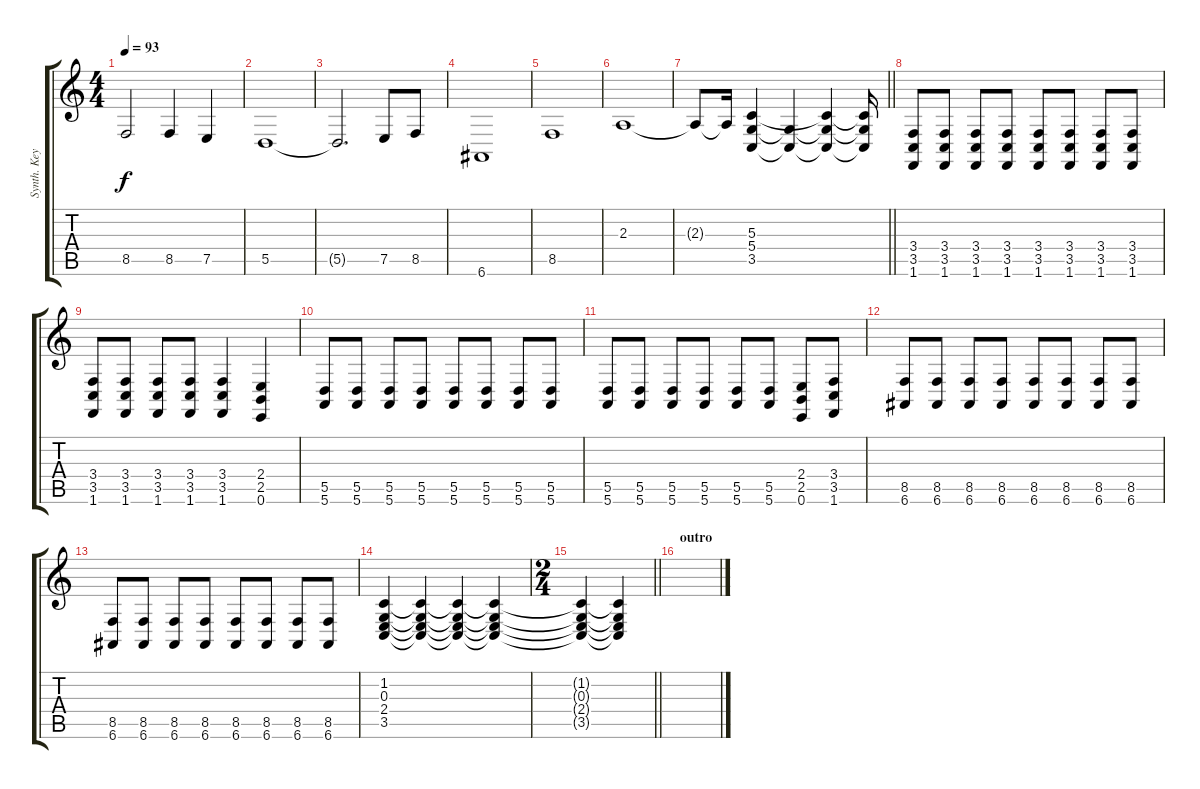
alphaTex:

\track ("Synth. Keyboard" "Synth. Key") {instrument synthbrass1}
\staff {score tabs}
\tuning (E4 B3 G3 D3 A2 E2) {hide}
\ts (4 4)
\tempo 93
\clef g2
\ks c
8.5{t}.2{dy f} 8.5.4 7.5.4 |
5.5.1 |
5.5{t}.2{d} 7.5.8 8.5.8 |
6.6.1 |
8.5.1 |
2.3.1 |
\barLineRight lightlight
2.3{t}.8 2.3{t}.16{volume 4} (5.3 5.4 3.5).4{volume 12} (5.4{t} 3.5{t}).4 (5.3{t} 5.4{t} 3.5{t}).4 (5.3{t} 5.4{t} 3.5{t}).16 |
(3.4 3.5 1.6).8{volume 8} (3.4 3.5 1.6).8 (3.4 3.5 1.6).8 (3.4 3.5 1.6).8 (3.4 3.5 1.6).8 (3.4 3.5 1.6).8 (3.4 3.5 1.6).8 (3.4 3.5 1.6).8 |
(3.4 3.5 1.6).8 (3.4 3.5 1.6).8 (3.4 3.5 1.6).8 (3.4 3.5 1.6).8 (3.4 3.5 1.6).4 (2.4 2.5 0.6).4 |
(5.5 5.6).8 (5.5 5.6).8 (5.5 5.6).8 (5.5 5.6).8 (5.5 5.6).8 (5.5 5.6).8 (5.5 5.6).8 (5.5 5.6).8 |
(5.5 5.6).8 (5.5 5.6).8 (5.5 5.6).8 (5.5 5.6).8 (5.5 5.6).8 (5.5 5.6).8 (2.4 2.5 0.6).8 (3.4 3.5 1.6).8 |
(8.5 6.6).8 (8.5 6.6).8 (8.5 6.6).8 (8.5 6.6).8 (8.5 6.6).8 (8.5 6.6).8 (8.5 6.6).8 (8.5 6.6).8 |
(8.5 6.6).8 (8.5 6.6).8 (8.5 6.6).8 (8.5 6.6).8 (8.5 6.6).8 (8.5 6.6).8 (8.5 6.6).8 (8.5 6.6).8 |
(1.2 0.3 2.4 3.5).4{volume 12} (1.2{t} 0.3{t} 2.4{t} 3.5{t}).4 (1.2{t} 0.3{t} 2.4{t} 3.5{t}).4 (1.2{t} 0.3{t} 2.4{t} 3.5{t}).4 |
\ts (2 4)
\barLineRight lightlight
(1.2{t} 0.3{t} 2.4{t} 3.5{t}).4 (1.2{t} 0.3{t} 2.4{t} 3.5{t}).4{volume 2} |
\section ("" "outro")
